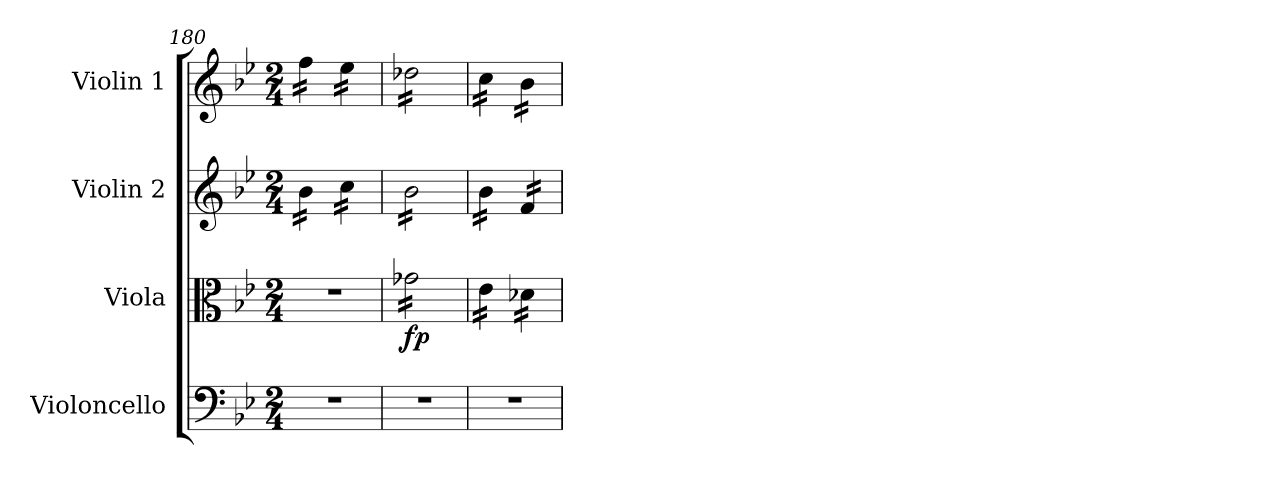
**kern	**kern	**dynam	**kern	**kern
*part4	*part3	*part3	*part2	*part1
*staff4	*staff3	*staff3	*staff2	*staff1
*I"Violoncello	*I"Viola	*	*I"Violin 2	*I"Violin 1
*I'Vc	*I'Vla	*	*I'Vln	*I'Vln
*clefF4	*clefC3	*	*clefG2	*clefG2
*k[b-e-]	*k[b-e-]	*	*k[b-e-]	*k[b-e-]
*M2/4	*M2/4	*	*M2/4	*M2/4
=180	=180	=180	=180	=180
*	*	*	*tremolo	*
*	*	*	*	*tremolo
2r	2r	.	16b-\LL	16ff\LL
.	.	.	16b-\	16ff\
.	.	.	16b-\	16ff\
.	.	.	16b-\JJ	16ff\JJ
.	.	.	16cc\LL	16ee-\LL
.	.	.	16cc\	16ee-\
.	.	.	16cc\	16ee-\
.	.	.	16cc\JJ	16ee-\JJ
=181	=181	=181	=181	=181
!	!	!LO:DY:b	!	!
*	*tremolo	*	*	*
2r	16g-X\LL	fp	16b-\LL	16dd-X\LL
.	16g-X\	.	16b-\	16dd-X\
.	16g-X\	.	16b-\	16dd-X\
.	16g-X\	.	16b-\	16dd-X\
.	16g-X\	.	16b-\	16dd-X\
.	16g-X\	.	16b-\	16dd-X\
.	16g-X\	.	16b-\	16dd-X\
.	16g-X\JJ	.	16b-\JJ	16dd-X\JJ
=182	=182	=182	=182	=182
2r	16e-\LL	.	16b-\LL	16cc\LL
.	16e-\	.	16b-\	16cc\
.	16e-\	.	16b-\	16cc\
.	16e-\JJ	.	16b-\JJ	16cc\JJ
.	16d-X\LL	.	16f/LL	16b-\LL
.	16d-X\	.	16f/	16b-\
.	16d-X\	.	16f/	16b-\
.	16d-X\JJ	.	16f/JJ	16b-\JJ
*	*	*	*	*Xtremolo
*	*	*	*Xtremolo	*
*	*Xtremolo	*	*	*
=	=	=	=	=
*-	*-	*-	*-	*-
